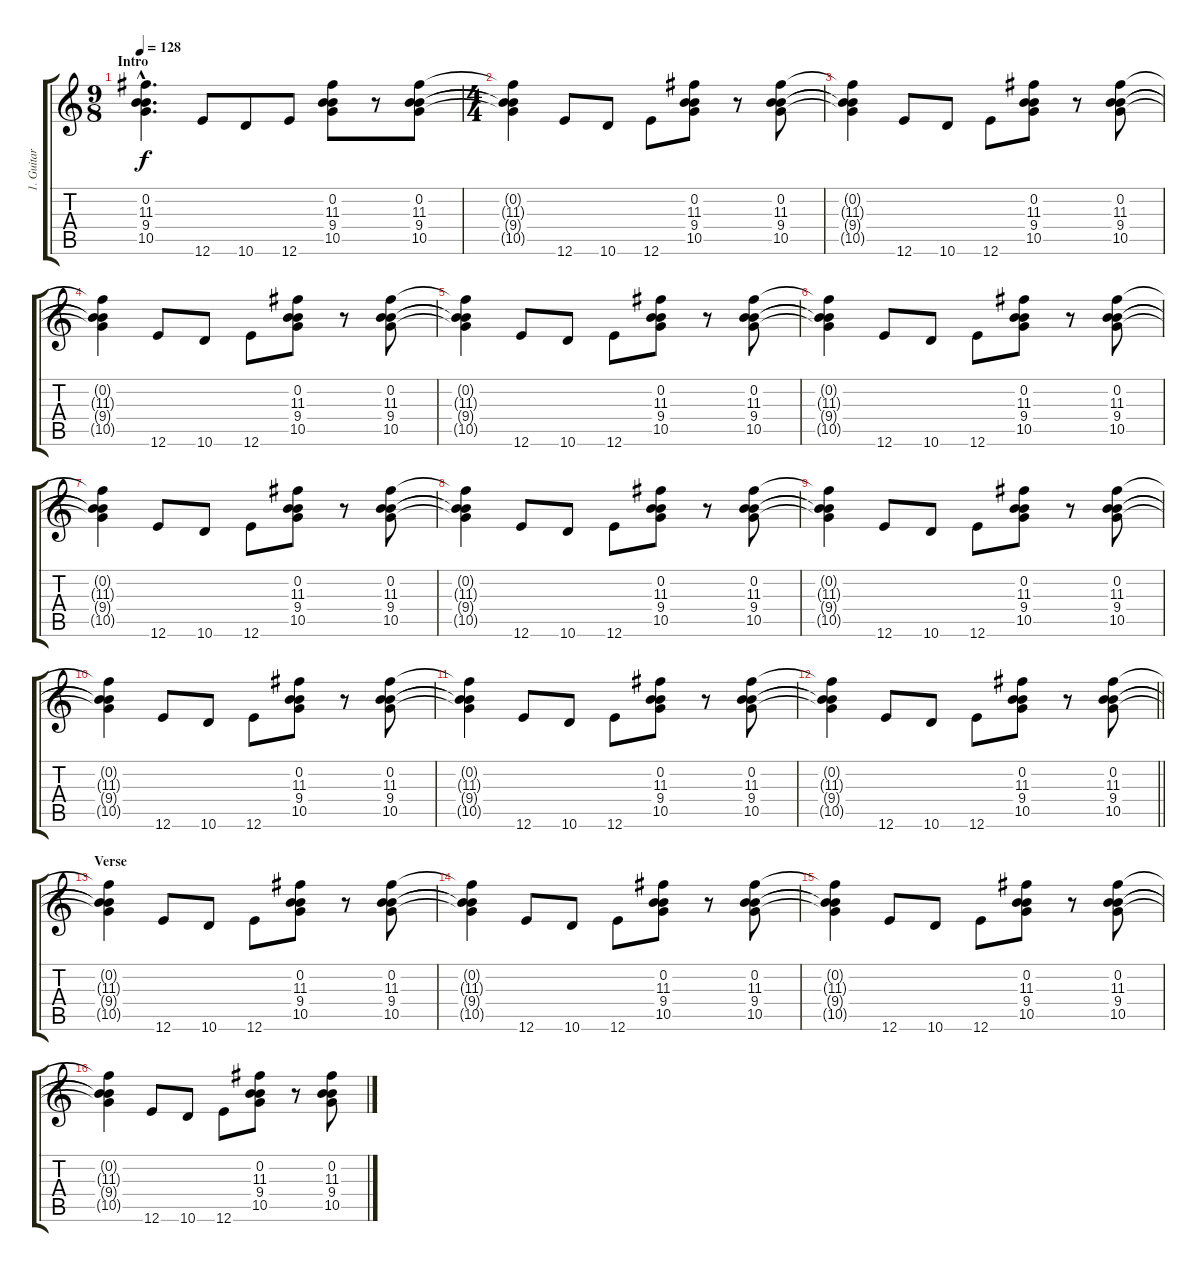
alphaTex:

\track ("1. Guitar" "1. Guitar") {instrument overdrivenguitar}
\staff {score tabs}
\tuning (E4 B3 G3 D3 A2 E2) {hide}
\ts (9 8)
\section ("" "Intro")
\tempo 128
\clef g2
\ks c
(0.2{hac} 11.3{hac} 9.4{hac} 10.5{hac}).4{d dy f instrument overdrivenguitar} 12.6.8 10.6.8 12.6.8 (0.2 11.3 9.4 10.5).8 r.8 (0.2 11.3 9.4 10.5).8 |
\ts (4 4)
(0.2{t} 11.3{t} 9.4{t} 10.5{t}).4 12.6.8 10.6.8 12.6.8 (0.2 11.3 9.4 10.5).8 r.8 (0.2 11.3 9.4 10.5).8 |
(0.2{t} 11.3{t} 9.4{t} 10.5{t}).4 12.6.8 10.6.8 12.6.8 (0.2 11.3 9.4 10.5).8 r.8 (0.2 11.3 9.4 10.5).8 |
(0.2{t} 11.3{t} 9.4{t} 10.5{t}).4 12.6.8 10.6.8 12.6.8 (0.2 11.3 9.4 10.5).8 r.8 (0.2 11.3 9.4 10.5).8 |
(0.2{t} 11.3{t} 9.4{t} 10.5{t}).4 12.6.8 10.6.8 12.6.8 (0.2 11.3 9.4 10.5).8 r.8 (0.2 11.3 9.4 10.5).8 |
(0.2{t} 11.3{t} 9.4{t} 10.5{t}).4 12.6.8 10.6.8 12.6.8 (0.2 11.3 9.4 10.5).8 r.8 (0.2 11.3 9.4 10.5).8 |
(0.2{t} 11.3{t} 9.4{t} 10.5{t}).4 12.6.8 10.6.8 12.6.8 (0.2 11.3 9.4 10.5).8 r.8 (0.2 11.3 9.4 10.5).8 |
(0.2{t} 11.3{t} 9.4{t} 10.5{t}).4 12.6.8 10.6.8 12.6.8 (0.2 11.3 9.4 10.5).8 r.8 (0.2 11.3 9.4 10.5).8 |
(0.2{t} 11.3{t} 9.4{t} 10.5{t}).4 12.6.8 10.6.8 12.6.8 (0.2 11.3 9.4 10.5).8 r.8 (0.2 11.3 9.4 10.5).8 |
(0.2{t} 11.3{t} 9.4{t} 10.5{t}).4 12.6.8 10.6.8 12.6.8 (0.2 11.3 9.4 10.5).8 r.8 (0.2 11.3 9.4 10.5).8 |
(0.2{t} 11.3{t} 9.4{t} 10.5{t}).4 12.6.8 10.6.8 12.6.8 (0.2 11.3 9.4 10.5).8 r.8 (0.2 11.3 9.4 10.5).8 |
\barLineRight lightlight
(0.2{t} 11.3{t} 9.4{t} 10.5{t}).4 12.6.8 10.6.8 12.6.8 (0.2 11.3 9.4 10.5).8 r.8 (0.2 11.3 9.4 10.5).8 |
\section ("" "Verse")
(0.2{t} 11.3{t} 9.4{t} 10.5{t}).4 12.6.8 10.6.8 12.6.8 (0.2 11.3 9.4 10.5).8 r.8 (0.2 11.3 9.4 10.5).8 |
(0.2{t} 11.3{t} 9.4{t} 10.5{t}).4 12.6.8 10.6.8 12.6.8 (0.2 11.3 9.4 10.5).8 r.8 (0.2 11.3 9.4 10.5).8 |
(0.2{t} 11.3{t} 9.4{t} 10.5{t}).4 12.6.8 10.6.8 12.6.8 (0.2 11.3 9.4 10.5).8 r.8 (0.2 11.3 9.4 10.5).8 |
(0.2{t} 11.3{t} 9.4{t} 10.5{t}).4 12.6.8 10.6.8 12.6.8 (0.2 11.3 9.4 10.5).8 r.8 (0.2 11.3 9.4 10.5).8
